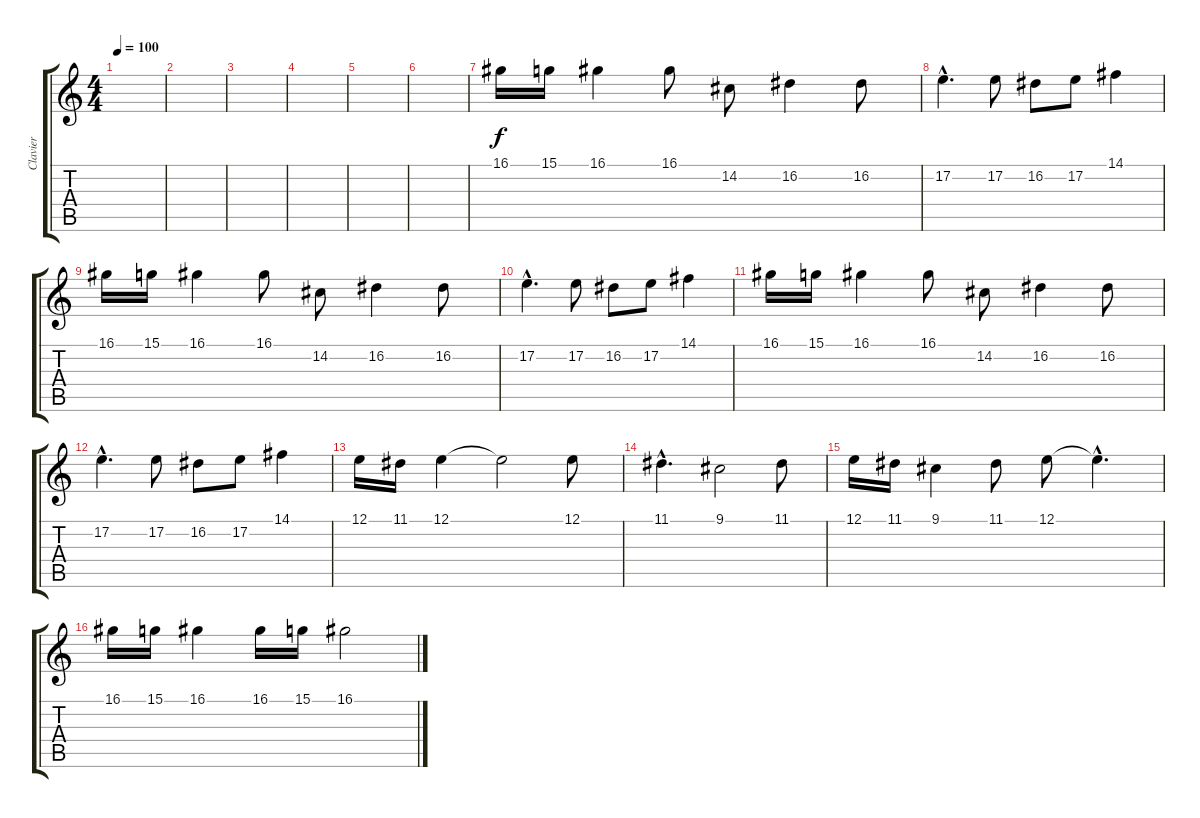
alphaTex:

\track ("Clavier" "Clavier") {instrument brightacousticpiano}
\staff {score tabs}
\tuning (E4 B3 G3 D3 A2 E2) {hide}
\ts (4 4)
\tempo 100
\clef g2
\ks c
|
|
|
|
|
|
16.1.16{instrument brightacousticpiano} 15.1.16 16.1.4 16.1.8 14.2.8 16.2.4 16.2.8 |
17.2{hac}.4{d} 17.2.8 16.2.8 17.2.8 14.1.4 |
16.1.16 15.1.16 16.1.4 16.1.8 14.2.8 16.2.4 16.2.8 |
17.2{hac}.4{d} 17.2.8 16.2.8 17.2.8 14.1.4 |
16.1.16 15.1.16 16.1.4 16.1.8 14.2.8 16.2.4 16.2.8 |
17.2{hac}.4{d} 17.2.8 16.2.8 17.2.8 14.1.4 |
12.1.16 11.1.16 12.1.4 12.1{t}.2 12.1.8 |
11.1{hac}.4{d} 9.1.2 11.1.8 |
12.1.16 11.1.16 9.1.4 11.1.8 12.1.8 12.1{hac t}.4{d} |
16.1.16 15.1.16 16.1.4 16.1.16 15.1.16 16.1.2
